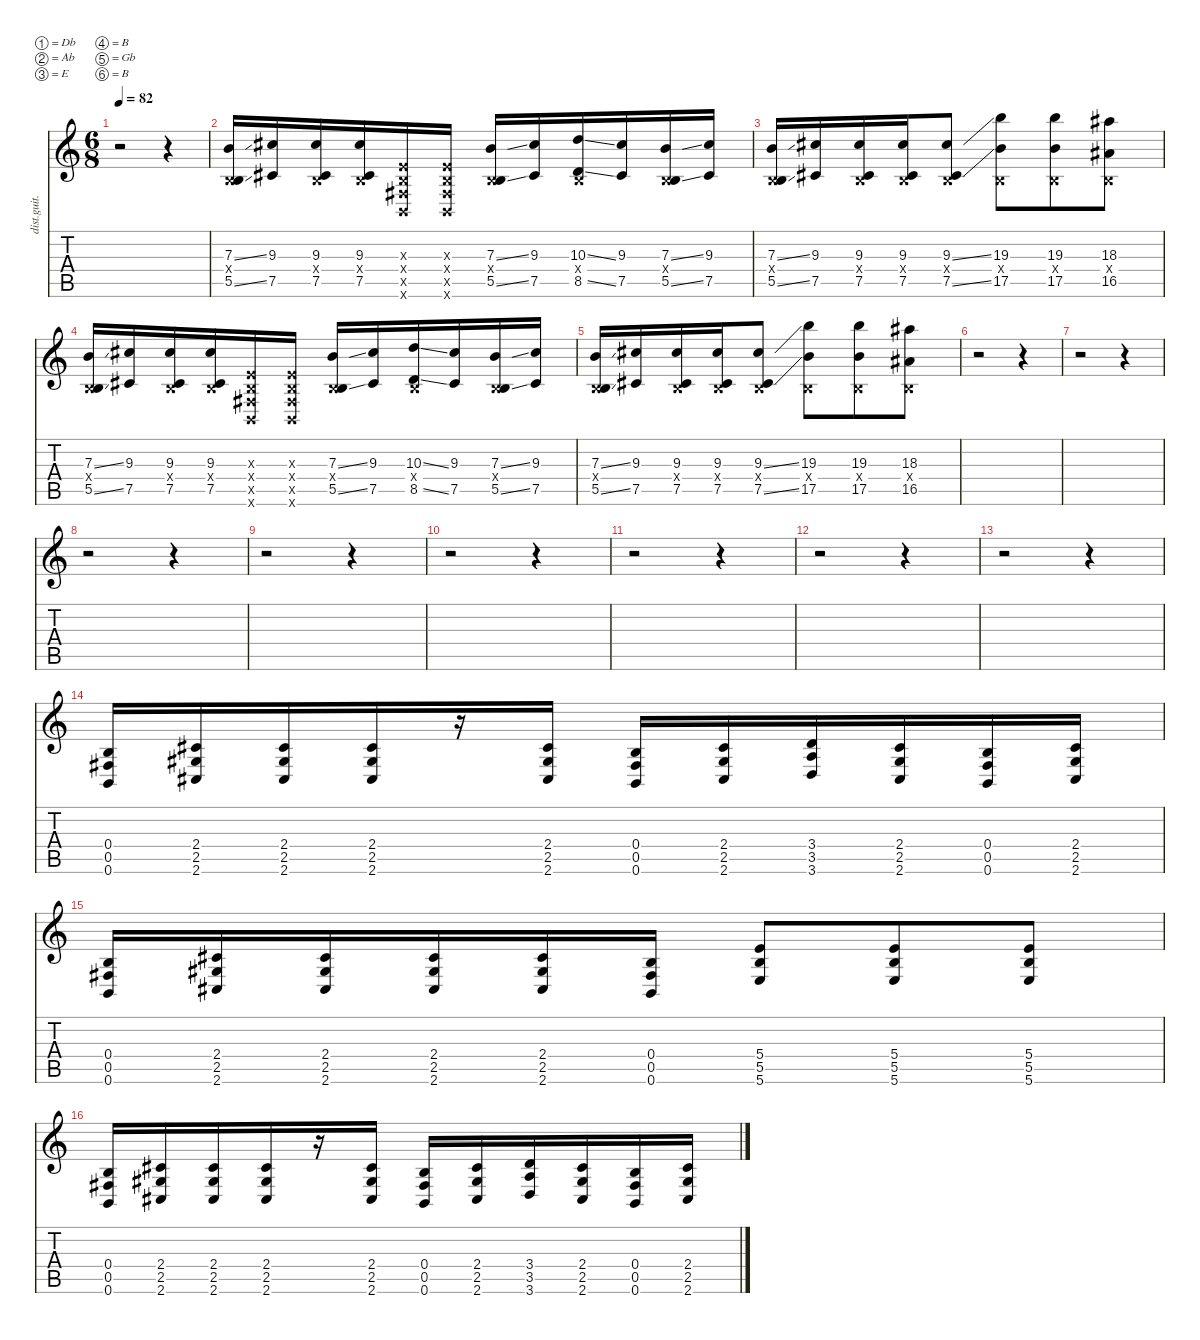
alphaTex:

\defaultSystemsLayout 4
\hideDynamics
\bracketExtendMode nobrackets
\otherSystemsTrackNameOrientation horizontal
\track ("Guitar 2" "dist.guit.") {instrument distortionguitar}
\staff {score tabs}
\tuning (Db4 Ab3 E3 B2 Gb2 B1)
\ts (6 8)
\tempo 82
\clef g2
\ks c
r.2{dy f instrument distortionguitar} r.4 |
(7.3{ss} 0.4{x} 5.5{ss}).16 (9.3{acc #} 7.5{acc #}).16 (9.3{acc #} 0.4{x} 7.5{acc #}).16 (9.3{acc #} 0.4{x} 7.5{acc #}).16 (0.3{x} 0.4{x} 0.5{x acc #} 0.6{x}).16 (0.3{x} 0.4{x} 0.5{x acc #} 0.6{x}).16 (7.3{ss} 0.4{x} 5.5{ss}).16 (9.3{acc #} 7.5{acc #}).16 (10.3{ss} 0.4{x} 8.5{ss}).16 (9.3{acc #} 7.5{acc #}).16 (7.3{ss} 0.4{x} 5.5{ss}).16 (9.3{acc #} 7.5{acc #}).16 |
(7.3{ss} 0.4{x} 5.5{ss}).16 (9.3{acc #} 7.5{acc #}).16 (9.3{acc #} 0.4{x} 7.5{acc #}).16 (9.3{acc #} 0.4{x} 7.5{acc #}).16 (9.3{ss acc #} 0.4{x} 7.5{ss acc #}).8 (19.3 0.4{x} 17.5).8 (19.3 0.4{x} 17.5).8 (18.3{acc #} 0.4{x} 16.5{acc #}).8 |
(7.3{ss} 0.4{x} 5.5{ss}).16 (9.3{acc #} 7.5{acc #}).16 (9.3{acc #} 0.4{x} 7.5{acc #}).16 (9.3{acc #} 0.4{x} 7.5{acc #}).16 (0.3{x} 0.4{x} 0.5{x acc #} 0.6{x}).16 (0.3{x} 0.4{x} 0.5{x acc #} 0.6{x}).16 (7.3{ss} 0.4{x} 5.5{ss}).16 (9.3{acc #} 7.5{acc #}).16 (10.3{ss} 0.4{x} 8.5{ss}).16 (9.3{acc #} 7.5{acc #}).16 (7.3{ss} 0.4{x} 5.5{ss}).16 (9.3{acc #} 7.5{acc #}).16 |
(7.3{ss} 0.4{x} 5.5{ss}).16 (9.3{acc #} 7.5{acc #}).16 (9.3{acc #} 0.4{x} 7.5{acc #}).16 (9.3{acc #} 0.4{x} 7.5{acc #}).16 (9.3{ss acc #} 0.4{x} 7.5{ss acc #}).8 (19.3 0.4{x} 17.5).8 (19.3 0.4{x} 17.5).8 (18.3{acc #} 0.4{x} 16.5{acc #}).8 |
r.2 r.4 |
r.2 r.4 |
r.2 r.4 |
r.2 r.4 |
r.2 r.4 |
r.2 r.4 |
r.2 r.4 |
r.2 r.4 |
(0.4 0.5{acc #} 0.6).16 (2.4{acc #} 2.5{acc #} 2.6{acc #}).16 (2.4{acc #} 2.5{acc #} 2.6{acc #}).16 (2.4{acc #} 2.5{acc #} 2.6{acc #}).16 r.16 (2.4{acc #} 2.5{acc #} 2.6{acc #}).16 (0.4 0.5{acc #} 0.6).16 (2.4{acc #} 2.5{acc #} 2.6{acc #}).16 (3.4 3.5 3.6).16 (2.4{acc #} 2.5{acc #} 2.6{acc #}).16 (0.4 0.5{acc #} 0.6).16 (2.4{acc #} 2.5{acc #} 2.6{acc #}).16 |
(0.4 0.5{acc #} 0.6).16 (2.4{acc #} 2.5{acc #} 2.6{acc #}).16 (2.4{acc #} 2.5{acc #} 2.6{acc #}).16 (2.4{acc #} 2.5{acc #} 2.6{acc #}).16 (2.4{acc #} 2.5{acc #} 2.6{acc #}).16 (0.4 0.5{acc #} 0.6).16 (5.4 5.5 5.6).8 (5.4 5.5 5.6).8 (5.4 5.5 5.6).8 |
(0.4 0.5{acc #} 0.6).16 (2.4{acc #} 2.5{acc #} 2.6{acc #}).16 (2.4{acc #} 2.5{acc #} 2.6{acc #}).16 (2.4{acc #} 2.5{acc #} 2.6{acc #}).16 r.16 (2.4{acc #} 2.5{acc #} 2.6{acc #}).16 (0.4 0.5{acc #} 0.6).16 (2.4{acc #} 2.5{acc #} 2.6{acc #}).16 (3.4 3.5 3.6).16 (2.4{acc #} 2.5{acc #} 2.6{acc #}).16 (0.4 0.5{acc #} 0.6).16 (2.4{acc #} 2.5{acc #} 2.6{acc #}).16
